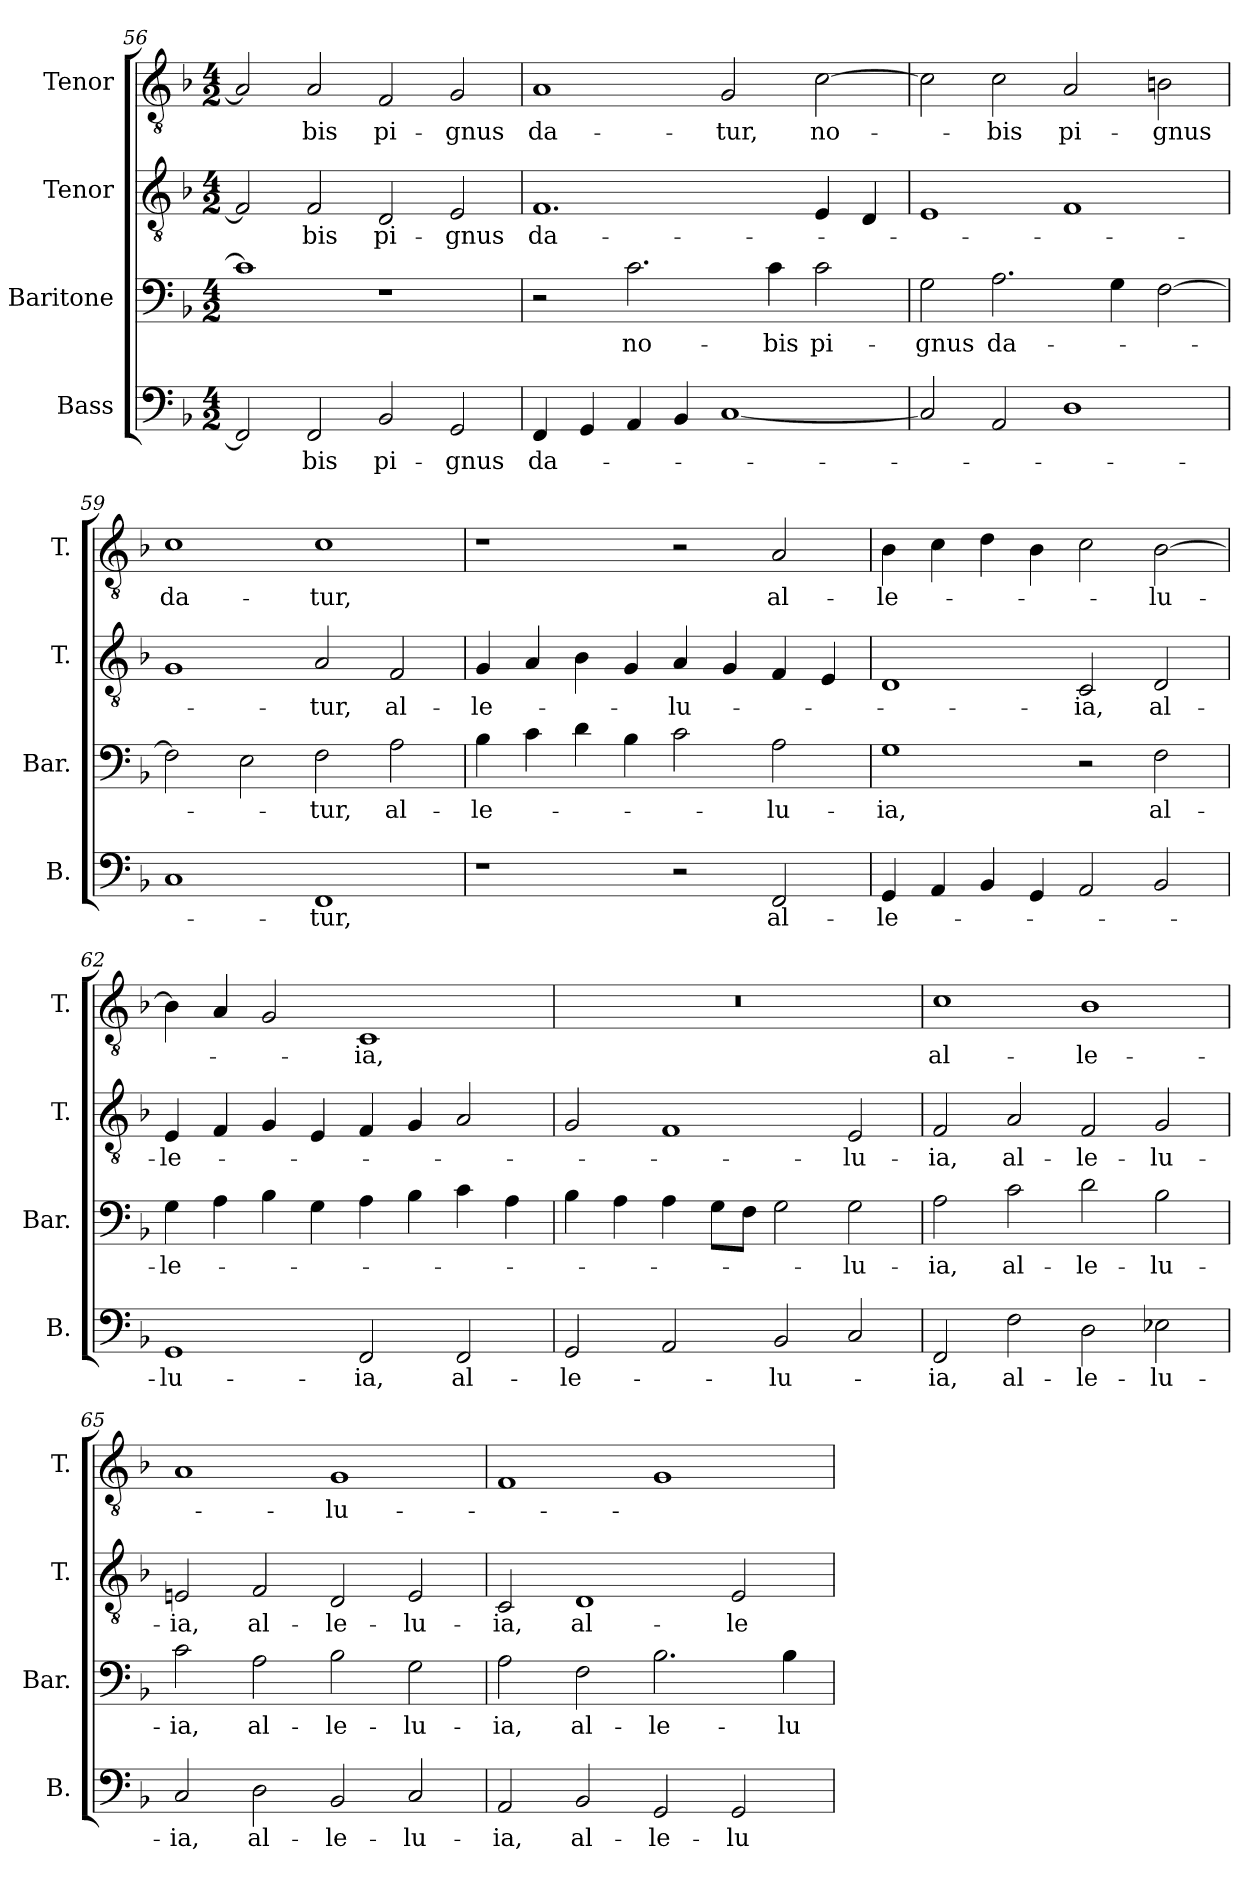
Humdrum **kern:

**kern	**text	**kern	**text	**kern	**text	**kern	**text
*part4	*part4	*part3	*part3	*part2	*part2	*part1	*part1
*staff4	*staff4	*staff3	*staff3	*staff2	*staff2	*staff1	*staff1
*I"Bass	*	*I"Baritone	*	*I"Tenor	*	*I"Tenor	*
*I'B.	*	*I'Bar.	*	*I'T.	*	*I'T.	*
*clefF4	*	*clefF4	*	*clefGv2	*	*clefGv2	*
*	*	*	*	*ITrd7c12	*	*ITrd7c12	*
*k[b-]	*	*k[b-]	*	*k[b-]	*	*k[b-]	*
*F:	*	*F:	*	*F:	*	*F:	*
*M4/2	*	*M4/2	*	*M4/2	*	*M4/2	*
=56	=56	=56	=56	=56	=56	=56	=56
2FF/]	.	1c]	.	2FF/]	.	2AA/]	.
!	!LO:LY:b	!	!	!	!LO:LY:b	!	!LO:LY:b
2FF/	-bis	.	.	2FF/	-bis	2AA/	-bis
!	!LO:LY:b	!	!	!	!LO:LY:b	!	!LO:LY:b
2BB-/	pi-	1r	.	2DD/	pi-	2FF/	pi-
!	!LO:LY:b	!	!	!	!LO:LY:b	!	!LO:LY:b
2GG/	-gnus	.	.	2EE/	-gnus	2GG/	-gnus
=57	=57	=57	=57	=57	=57	=57	=57
!	!LO:LY:b	!	!	!	!LO:LY:b	!	!LO:LY:b
4FF/	da-	2r	.	1.FF	da-	1AA	da-
4GG/	.	.	.	.	.	.	.
!	!	!	!LO:LY:b	!	!	!	!
4AA/	.	2.c\	no-	.	.	.	.
4BB-/	.	.	.	.	.	.	.
!	!	!	!	!	!	!	!LO:LY:b
[<1C	.	.	.	.	.	2GG/	-tur,
!	!	!	!LO:LY:b	!	!	!	!
.	.	4c\	-bis	.	.	.	.
!	!	!	!LO:LY:b	!	!	!	!LO:LY:b
.	.	2c\	pi-	4EE/	.	[>2C\	no-
.	.	.	.	4DD/	.	.	.
=58	=58	=58	=58	=58	=58	=58	=58
!	!	!	!LO:LY:b	!	!	!	!
2C/]	.	2G\	-gnus	1EE	.	2C\]	.
!	!	!	!LO:LY:b	!	!	!	!LO:LY:b
2AA/	.	2.A\	da-	.	.	2C\	-bis
!	!	!	!	!	!	!	!LO:LY:b
1D	.	.	.	1FF	.	2AA/	pi-
.	.	4G\	.	.	.	.	.
!	!	!	!	!	!	!	!LO:LY:b
.	.	[>2F\	.	.	.	2BBn\	-gnus
=59	=59	=59	=59	=59	=59	=59	=59
!	!	!	!	!	!	!	!LO:LY:b
1C	.	2F\]	.	1GG	.	1C	da-
.	.	2E\	.	.	.	.	.
!	!LO:LY:b	!	!LO:LY:b	!	!LO:LY:b	!	!LO:LY:b
1FF	-tur,	2F\	-tur,	2AA/	-tur,	1C	-tur,
!	!	!	!LO:LY:b	!	!LO:LY:b	!	!
.	.	2A\	al-	2FF/	al-	.	.
=60	=60	=60	=60	=60	=60	=60	=60
!	!	!	!LO:LY:b	!	!LO:LY:b	!	!
1r	.	4B-\	-le-	4GG/	-le-	1r	.
.	.	4c\	.	4AA/	.	.	.
.	.	4d\	.	4BB-\	.	.	.
.	.	4B-\	.	4GG/	.	.	.
!	!	!	!	!	!LO:LY:b	!	!
2r	.	2c\	.	4AA/	-lu-	2r	.
.	.	.	.	4GG/	.	.	.
!	!LO:LY:b	!	!LO:LY:b	!	!	!	!LO:LY:b
2FF/	al-	2A\	-lu-	4FF/	.	2AA/	al-
.	.	.	.	4EE/	.	.	.
!!LO:LB:g=z
=61	=61	=61	=61	=61	=61	=61	=61
!	!LO:LY:b	!	!LO:LY:b	!	!	!	!LO:LY:b
4GG/	-le-	1G	-ia,	1DD	.	4BB-\	-le-
4AA/	.	.	.	.	.	4C\	.
4BB-/	.	.	.	.	.	4D\	.
4GG/	.	.	.	.	.	4BB-\	.
!	!	!	!	!	!LO:LY:b	!	!
2AA/	.	2r	.	2CC/	-ia,	2C\	.
!	!	!	!LO:LY:b	!	!LO:LY:b	!	!LO:LY:b
2BB-/	.	2F\	al-	2DD/	al-	[>2BB-\	-lu-
=62	=62	=62	=62	=62	=62	=62	=62
!	!LO:LY:b	!	!LO:LY:b	!	!LO:LY:b	!	!
1GG	-lu-	4G\	-le-	4EE/	-le-	4BB-\]	.
.	.	4A\	.	4FF/	.	4AA/	.
.	.	4B-\	.	4GG/	.	2GG/	.
.	.	4G\	.	4EE/	.	.	.
!	!LO:LY:b	!	!	!	!	!	!LO:LY:b
2FF/	-ia,	4A\	.	4FF/	.	1CC	-ia,
.	.	4B-\	.	4GG/	.	.	.
!	!LO:LY:b	!	!	!	!	!	!
2FF/	al-	4c\	.	2AA/	.	.	.
.	.	4A\	.	.	.	.	.
=63	=63	=63	=63	=63	=63	=63	=63
!	!LO:LY:b	!	!	!	!	!LO:N:vis=1	!
2GG/	-le-	4B-\	.	2GG/	.	0r	.
.	.	4A\	.	.	.	.	.
2AA/	.	4A\	.	1FF	.	.	.
.	.	8G\L	.	.	.	.	.
.	.	8F\J	.	.	.	.	.
!	!LO:LY:b	!	!	!	!	!	!
2BB-/	-lu-	2G\	.	.	.	.	.
!	!	!	!LO:LY:b	!	!LO:LY:b	!	!
2C/	.	2G\	-lu-	2EE/	-lu-	.	.
=64	=64	=64	=64	=64	=64	=64	=64
!	!LO:LY:b	!	!LO:LY:b	!	!LO:LY:b	!	!LO:LY:b
2FF/	-ia,	2A\	-ia,	2FF/	-ia,	1C	al-
!	!LO:LY:b	!	!LO:LY:b	!	!LO:LY:b	!	!
2F\	al-	2c\	al-	2AA/	al-	.	.
!	!LO:LY:b	!	!LO:LY:b	!	!LO:LY:b	!	!LO:LY:b
2D\	-le-	2d\	-le-	2FF/	-le-	1BB-	-le-
!	!LO:LY:b	!	!LO:LY:b	!	!LO:LY:b	!	!
2E-X\	-lu-	2B-\	-lu-	2GG/	-lu-	.	.
=65	=65	=65	=65	=65	=65	=65	=65
!	!LO:LY:b	!	!LO:LY:b	!	!LO:LY:b	!	!
2C/	-ia,	2c\	-ia,	2EEn/	-ia,	1AA	.
!	!LO:LY:b	!	!LO:LY:b	!	!LO:LY:b	!	!
2D\	al-	2A\	al-	2FF/	al-	.	.
!	!LO:LY:b	!	!LO:LY:b	!	!LO:LY:b	!	!LO:LY:b
2BB-/	-le-	2B-\	-le-	2DD/	-le-	1GG	-lu-
!	!LO:LY:b	!	!LO:LY:b	!	!LO:LY:b	!	!
2C/	-lu-	2G\	-lu-	2EE/	-lu-	.	.
=66	=66	=66	=66	=66	=66	=66	=66
!	!LO:LY:b	!	!LO:LY:b	!	!LO:LY:b	!	!
2AA/	-ia,	2A\	-ia,	2CC/	-ia,	1FF	.
!	!LO:LY:b	!	!LO:LY:b	!	!LO:LY:b	!	!
2BB-/	al-	2F\	al-	1DD	al-	.	.
!	!LO:LY:b	!	!LO:LY:b	!	!	!	!
2GG/	-le-	2.B-\	-le-	.	.	1GG	.
!	!LO:LY:b	!	!	!	!LO:LY:b	!	!
2GG/	-lu-	.	.	2EE/	-le-	.	.
!	!	!	!LO:LY:b	!	!	!	!
.	.	4B-\	-lu-	.	.	.	.
=	=	=	=	=	=	=	=
*-	*-	*-	*-	*-	*-	*-	*-
